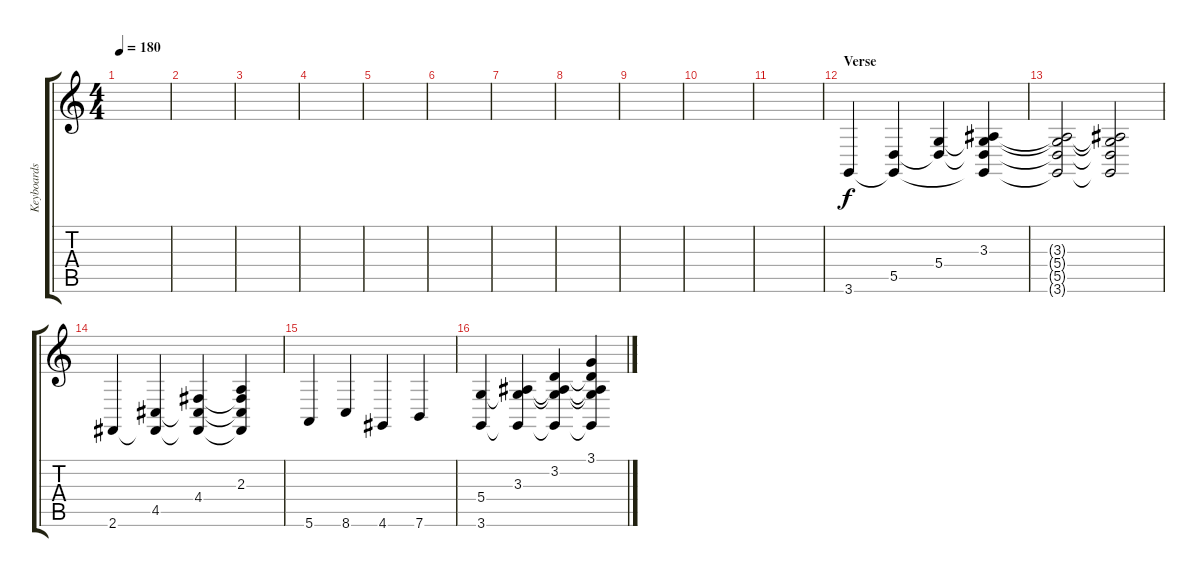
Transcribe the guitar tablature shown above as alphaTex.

\track ("Keyboards (Gorelych)" "Keyboards ") {instrument stringensemble1}
\staff {score tabs}
\tuning (E4 B3 G3 D3 A2 E2) {hide}
\ts (4 4)
\tempo 180
\clef g2
\ks c
|
|
|
|
|
|
|
|
|
|
|
\section ("" "Verse")
3.6.4{instrument stringensemble1} (5.5 3.6{t}).4 (5.4 5.5{t}).4 (3.3 5.4{t} 5.5{t} 3.6{t}).4 |
(3.3{t} 5.4{t} 5.5{t} 3.6{t}).2 (3.3{t} 5.4{t} 5.5{t} 3.6{t}).2 |
2.6.4 (4.5 2.6{t}).4 (4.4 4.5{t} 2.6{t}).4 (2.3 4.4{t} 4.5{t} 2.6{t}).4 |
5.6.4 8.6.4 4.6.4 7.6.4 |
(5.4 3.6).4 (3.3 5.4{t} 3.6{t}).4 (3.2 3.3{t} 5.4{t} 3.6{t}).4 (3.1 3.2{t} 3.3{t} 5.4{t} 3.6{t}).4
